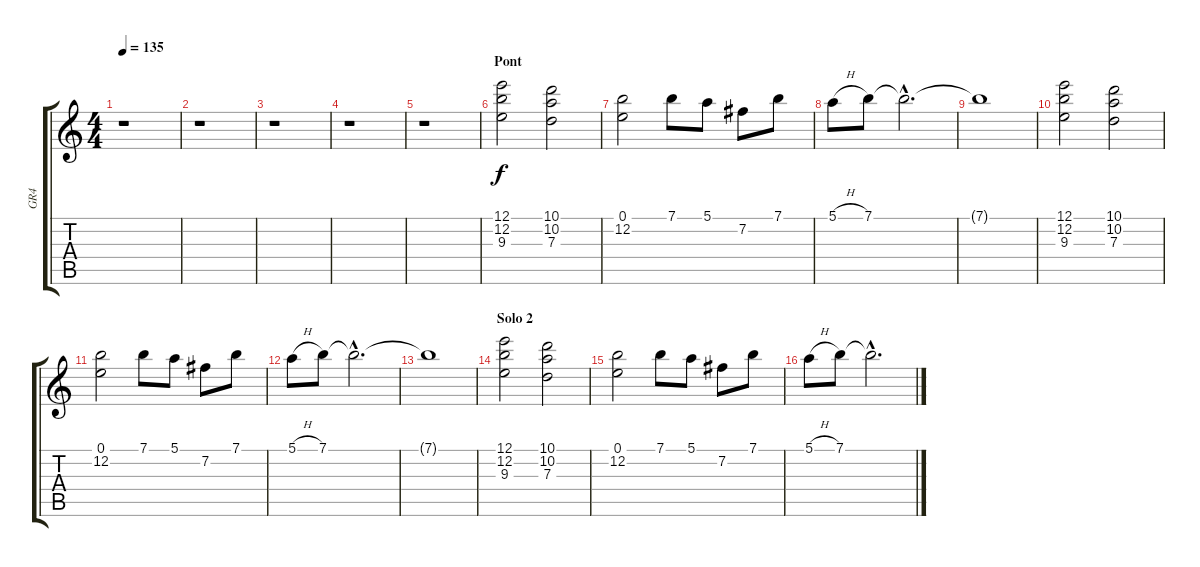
\track ("GR4" "GR4") {instrument distortionguitar}
\staff {score tabs}
\tuning (E4 B3 G3 D3 A2 E2) {hide}
\ts (4 4)
\tempo 135
\clef g2
\ks c
r.1{dy f} |
r.1 |
r.1 |
r.1 |
r.1 |
\section ("" "Pont")
(12.1 12.2 9.3).2 (10.1 10.2 7.3).2 |
(0.1 12.2).2 7.1.8 5.1.8 7.2.8 7.1.8 |
5.1{h}.8 7.1.8 7.1{hac t}.2{d} |
7.1{t}.1 |
(12.1 12.2 9.3).2 (10.1 10.2 7.3).2 |
(0.1 12.2).2 7.1.8 5.1.8 7.2.8 7.1.8 |
5.1{h}.8 7.1.8 7.1{hac t}.2{d} |
7.1{t}.1 |
\section ("" "Solo 2")
(12.1 12.2 9.3).2 (10.1 10.2 7.3).2 |
(0.1 12.2).2 7.1.8 5.1.8 7.2.8 7.1.8 |
5.1{h}.8 7.1.8 7.1{hac t}.2{d}
